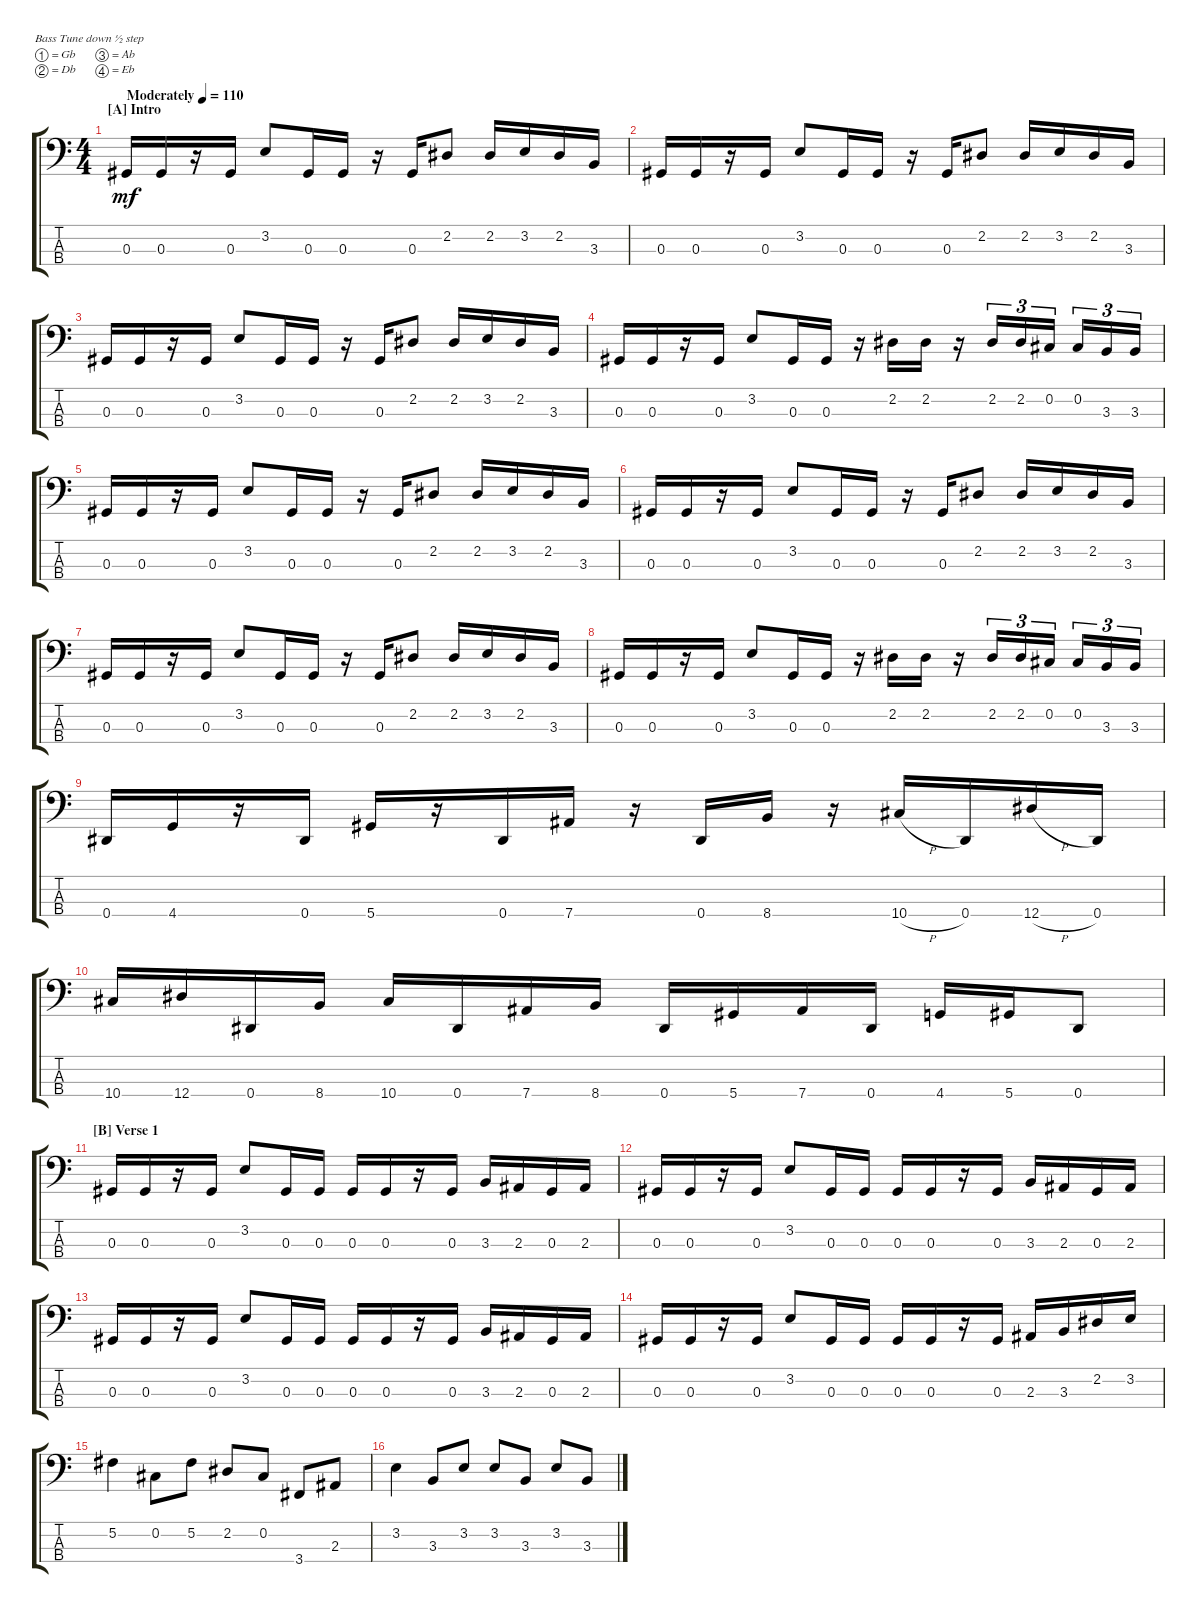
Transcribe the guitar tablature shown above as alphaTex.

\defaultSystemsLayout 4
\bracketExtendMode groupsimilarinstruments
\singleTrackTrackNamePolicy hidden
\multiTrackTrackNamePolicy hidden
\firstSystemTrackNameOrientation horizontal
\otherSystemsTrackNameOrientation horizontal
\track ("Виталий Дубинин" "E-Bass") {instrument electricbassfinger}
\staff {score tabs}
\tuning (Gb2 Db2 Ab1 Eb1)
\ts (4 4)
\section ("A" "Intro")
\tempo (110 "Moderately")
\clef f4
\scale
1.06936
\ks c
0.3.16{dy mf instrument electricbassfinger} 0.3.16 r.16 0.3.16 3.2.8 0.3.16 0.3.16 r.16 0.3.16 2.2.8 2.2.16 3.2.16 2.2.16 3.3.16 |
\scale
0.930643 0.3.16 0.3.16 r.16 0.3.16 3.2.8 0.3.16 0.3.16 r.16 0.3.16 2.2.8 2.2.16 3.2.16 2.2.16 3.3.16 |
\scale
1.03909 0.3.16 0.3.16 r.16 0.3.16 3.2.8 0.3.16 0.3.16 r.16 0.3.16 2.2.8 2.2.16 3.2.16 2.2.16 3.3.16 |
\scale
0.960908 0.3.16 0.3.16 r.16 0.3.16 3.2.8 0.3.16 0.3.16 r.16 2.2.16 2.2.16 r.16 2.2.16{tu (3 2)} 2.2.16{tu (3 2)} 0.2.16{tu (3 2)} 0.2.16{tu (3 2)} 3.3.16{tu (3 2)} 3.3.16{tu (3 2)} |
\scale
1.03909 0.3.16 0.3.16 r.16 0.3.16 3.2.8 0.3.16 0.3.16 r.16 0.3.16 2.2.8 2.2.16 3.2.16 2.2.16 3.3.16 |
\scale
0.960908 0.3.16 0.3.16 r.16 0.3.16 3.2.8 0.3.16 0.3.16 r.16 0.3.16 2.2.8 2.2.16 3.2.16 2.2.16 3.3.16 |
\scale
1.03909 0.3.16 0.3.16 r.16 0.3.16 3.2.8 0.3.16 0.3.16 r.16 0.3.16 2.2.8 2.2.16 3.2.16 2.2.16 3.3.16 |
\scale
0.960908 0.3.16 0.3.16 r.16 0.3.16 3.2.8 0.3.16 0.3.16 r.16 2.2.16 2.2.16 r.16 2.2.16{tu (3 2)} 2.2.16{tu (3 2)} 0.2.16{tu (3 2)} 0.2.16{tu (3 2)} 3.3.16{tu (3 2)} 3.3.16{tu (3 2)} |
\scale
1.03909 0.4.16 4.4.16 r.16 0.4.16 5.4.16 r.16 0.4.16 7.4.16 r.16 0.4.16 8.4.16 r.16 10.4{h}.16 0.4.16 12.4{h}.16 0.4.16 |
\scale
0.960908 10.4.16 12.4.16 0.4.16 8.4.16 10.4.16 0.4.16 7.4.16 8.4.16 0.4.16 5.4.16 7.4.16 0.4.16 4.4.16 5.4.16 0.4.8 |
\section ("B" "Verse 1")
\scale
1.03909 0.3.16 0.3.16 r.16 0.3.16 3.2.8 0.3.16 0.3.16 0.3.16 0.3.16 r.16 0.3.16 3.3.16 2.3.16 0.3.16 2.3.16 |
\scale
0.960908 0.3.16 0.3.16 r.16 0.3.16 3.2.8 0.3.16 0.3.16 0.3.16 0.3.16 r.16 0.3.16 3.3.16 2.3.16 0.3.16 2.3.16 |
\scale
1.03909 0.3.16 0.3.16 r.16 0.3.16 3.2.8 0.3.16 0.3.16 0.3.16 0.3.16 r.16 0.3.16 3.3.16 2.3.16 0.3.16 2.3.16 |
\scale
0.960908 0.3.16 0.3.16 r.16 0.3.16 3.2.8 0.3.16 0.3.16 0.3.16 0.3.16 r.16 0.3.16 2.3.16 3.3.16 2.2.16 3.2.16 |
\scale
1.03909 5.2.4 0.2.8 5.2.8 2.2.8 0.2.8 3.4.8 2.3.8 |
\scale
0.960908 3.2.4 3.3.8 3.2.8 3.2.8 3.3.8 3.2.8 3.3.8
